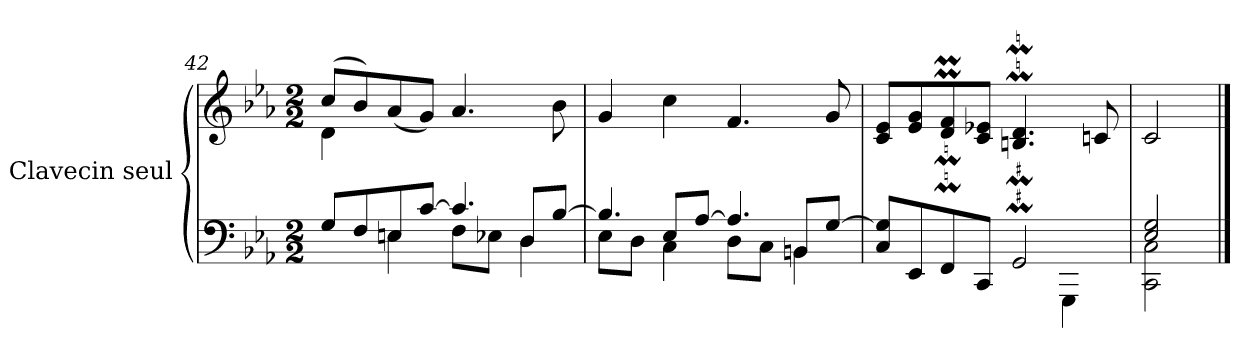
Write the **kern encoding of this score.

**kern	**kern
*part1	*part1
*staff2	*staff1
*I"Clavecin seul	*
*clefF4	*clefG2
*k[b-e-a-]	*k[b-e-a-]
*M2/2	*M2/2
=42	=42
*^	*^
*	*^	*	*
8G/L	4rBByy	2.rEEyy	(>8cc/L	4d\
8F/	.	.	8b-/)	.
!LO:N:head=solid	!	!	!	!
8En/	4E\	.	(>8a-/	4ryy
[8c/J	.	.	8g/J)	.
4.c/]	8F\L	.	4.a-/	2ryy
.	8E-X\J	.	.	.
.	4D\	8D/L	.	.
8rAyy	.	[8B-/J	8b-\	.
*	*	*	*v	*v
=43	=43	=43	=43
4.B-/]	8E-\L	4rcyy	4g/
.	8D\J	.	.
.	4C\	8E-/L	4cc\
8rFyy	.	[8A-/J	.
4.A-/]	4ryy	8D\L	4.f/
.	.	8C\J	.
.	4BBn\	8BB/L	.
8ryy	.	[8G/J	8g/
*	*v	*v	*
=44	=44	=44
8C/ 8G/]L	2ryy	8c/ 8e-/L
8EE-/	.	8e-/ 8g/
8FF/	.	8d/M 8f/M
8CC/J	.	8c/ 8e-/J
2GG/	4rEEyy	4.Bn/M 4.d/M
.	4GGG\	.
.	.	8c/
=45	=45	=45
2E-/ 2G/	2CC\ 2C\	2c/
*v	*v	*
==	==
*-	*-
